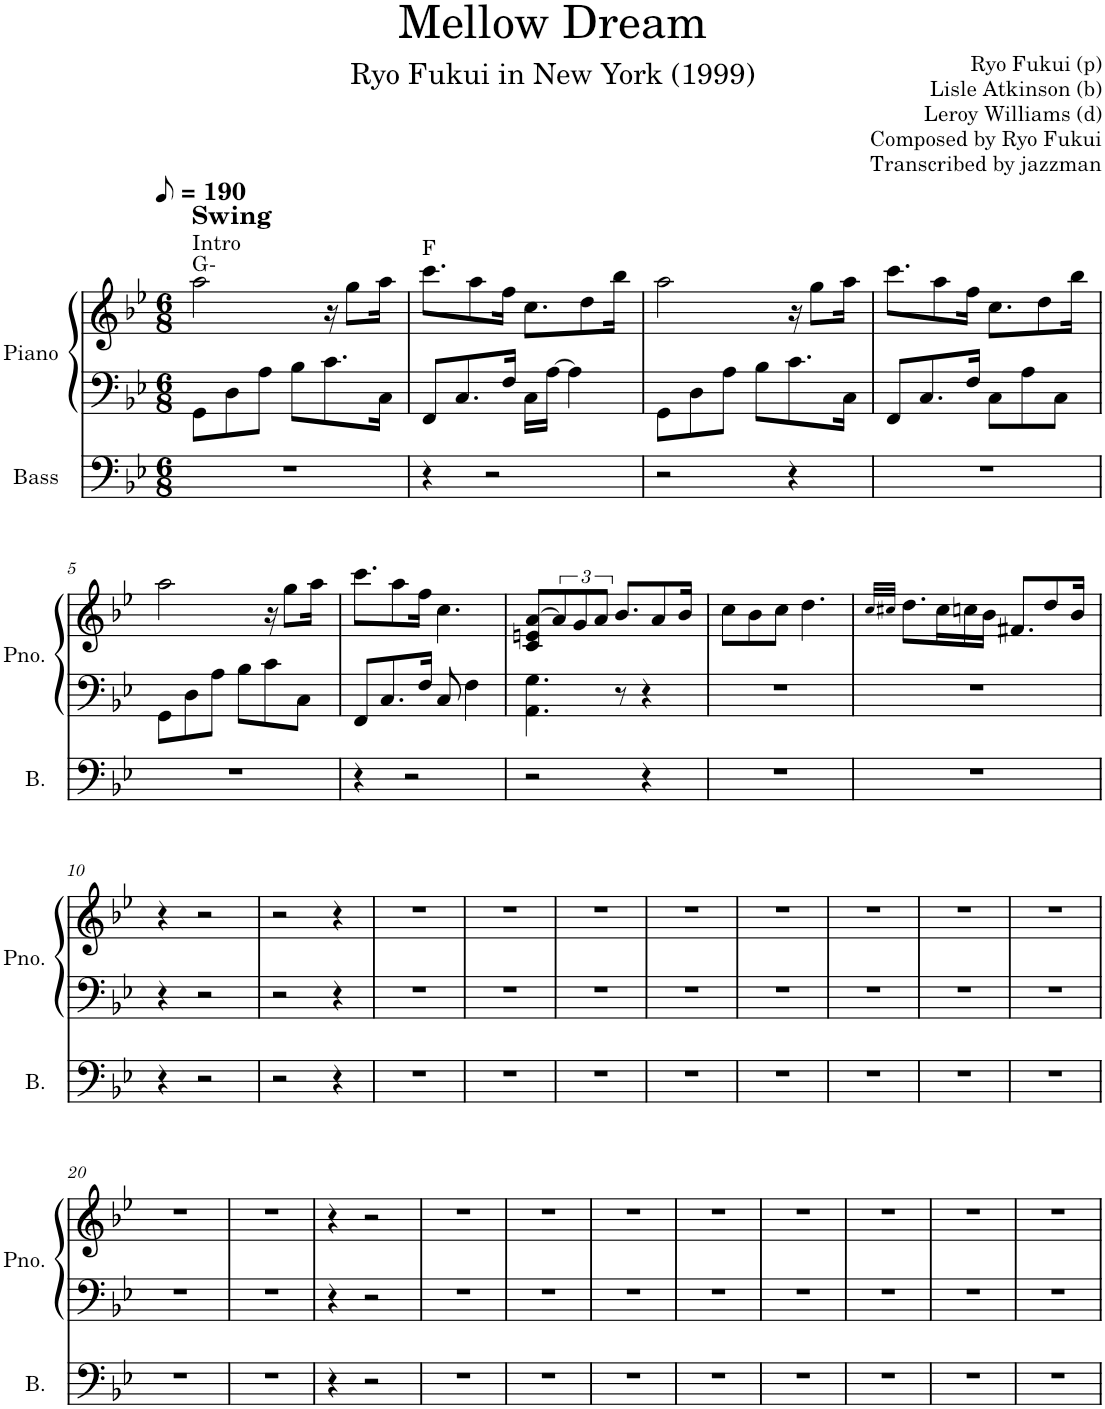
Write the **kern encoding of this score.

**kern	**kern	**kern
*part2	*part1	*part1
*staff3	*staff2	*staff1
*I"Bass	*I"Piano	*
*I'B.	*I'Pno.	*
*clefF4	*clefF4	*clefG2
*k[b-e-]	*k[b-e-]	*k[b-e-]
*M6/8	*M6/8	*M6/8
*MM95	*MM95	*MM95
=1	=1	=1
!	!	!LO:TX:a:t=G-
!	!	!LO:TX:a:t=Intro
!	!	!LO:TX:a:B:t=Swing
2.r	8GG\L	2aa\
.	8D\	.
.	8A\J	.
.	8B-\L	.
.	8.c\	16r
.	.	8gg\L
.	16C\Jk	16aa\Jk
=2	=2	=2
!	!	!LO:TX:a:t=F
4r	8FF/L	8.ccc\L
.	8.C/	.
.	.	8aa\
2r	.	.
.	16F/Jk	16ff\Jk
.	16C\LL	8.cc\L
.	[16A\JJ	.
.	4A\]	.
.	.	8dd\
.	.	16bb-\Jk
=3	=3	=3
2r	8GG\L	2aa\
.	8D\	.
.	8A\J	.
.	8B-\L	.
4r	8.c\	16r
.	.	8gg\L
.	16C\Jk	16aa\Jk
=4	=4	=4
2.r	8FF/L	8.ccc\L
.	8.C/	.
.	.	8aa\
.	16F/Jk	16ff\Jk
.	8C\L	8.cc\L
.	8A\	.
.	.	8dd\
.	8C\J	.
.	.	16bb-\Jk
!!LO:LB:g=z
=5	=5	=5
2.r	8GG\L	2aa\
.	8D\	.
.	8A\J	.
.	8B-\L	.
.	8c\	16r
.	.	8gg\L
.	8C\J	.
.	.	16aa\Jk
=6	=6	=6
4r	8FF/L	8.ccc\L
.	8.C/	.
.	.	8aa\
2r	.	.
.	16F/Jk	16ff\Jk
.	8C/	4.cc\
.	4F\	.
=7	=7	=7
2r	4.AA\ 4.G\	8c/ 8en/ [8a/L
.	.	12a/]
.	.	12g/
.	.	12a/J
.	8r	8.b-/L
4r	4r	.
.	.	8a/
.	.	16b-/Jk
=8	=8	=8
2.r	2.r	8cc\L
.	.	8b-\
.	.	8cc\J
.	.	4.dd\
=9	=9	=9
.	.	32qcc/LLL
.	.	32qcc#X/JJJ
2.r	2.r	8.dd\L
.	.	16cc#\L
.	.	16ccn\
.	.	16b-\JJ
.	.	8.f#X/L
.	.	8dd/
.	.	16b-/Jk
!!LO:LB:g=z
=10	=10	=10
4r	4r	4r
2r	2r	2r
=11	=11	=11
2r	2r	2r
4r	4r	4r
=12	=12	=12
2.r	2.r	2.r
=13	=13	=13
2.r	2.r	2.r
=14	=14	=14
2.r	2.r	2.r
=15	=15	=15
2.r	2.r	2.r
=16	=16	=16
2.r	2.r	2.r
=17	=17	=17
2.r	2.r	2.r
=18	=18	=18
2.r	2.r	2.r
=19	=19	=19
2.r	2.r	2.r
!!LO:LB:g=z
=20	=20	=20
2.r	2.r	2.r
=21	=21	=21
2.r	2.r	2.r
=22	=22	=22
4r	4r	4r
2r	2r	2r
=23	=23	=23
2.r	2.r	2.r
=24	=24	=24
2.r	2.r	2.r
=25	=25	=25
2.r	2.r	2.r
=26	=26	=26
2.r	2.r	2.r
=27	=27	=27
2.r	2.r	2.r
=28	=28	=28
2.r	2.r	2.r
=29	=29	=29
2.r	2.r	2.r
=30	=30	=30
2.r	2.r	2.r
=	=	=
*-	*-	*-
